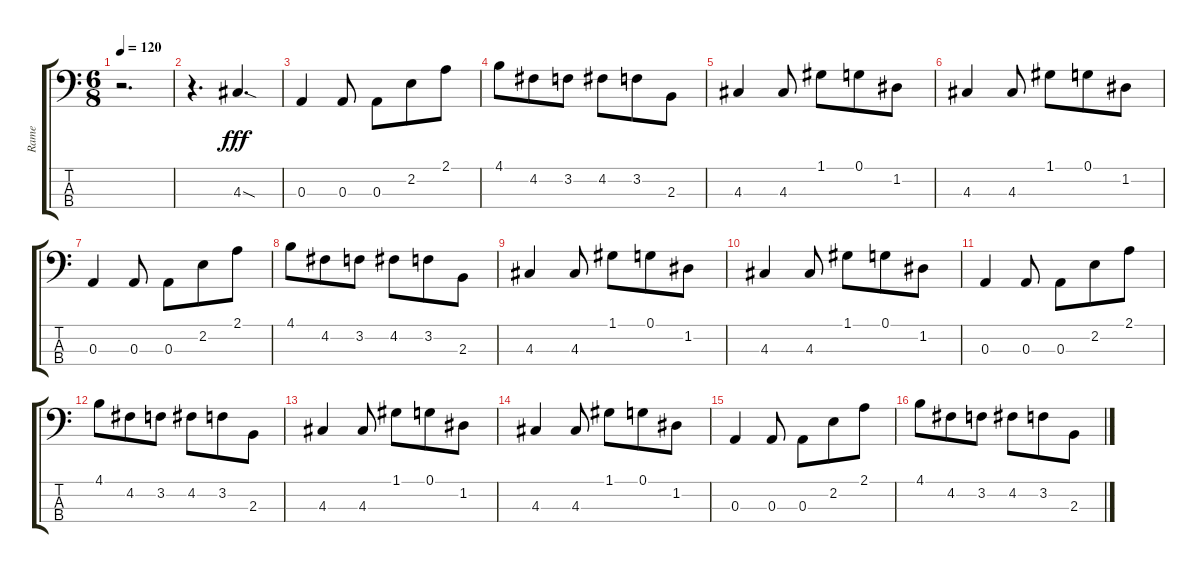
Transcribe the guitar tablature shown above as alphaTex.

\track ("Rame" "Rame") {instrument electricbasspick}
\staff {score tabs}
\tuning (G2 D2 A1 E1) {hide}
\ts (6 8)
\tempo 120
\clef f4
\ks c
r.2{d dy fff instrument electricbasspick} |
r.4{d} 4.3{sod}.4{d} |
0.3.4 0.3.8 0.3.8 2.2.8 2.1.8 |
4.1.8 4.2.8 3.2.8 4.2.8 3.2.8 2.3.8 |
4.3.4 4.3.8 1.1.8 0.1.8 1.2.8 |
4.3.4 4.3.8 1.1.8 0.1.8 1.2.8 |
0.3.4 0.3.8 0.3.8 2.2.8 2.1.8 |
4.1.8 4.2.8 3.2.8 4.2.8 3.2.8 2.3.8 |
4.3.4 4.3.8 1.1.8 0.1.8 1.2.8 |
4.3.4 4.3.8 1.1.8 0.1.8 1.2.8 |
0.3.4 0.3.8 0.3.8 2.2.8 2.1.8 |
4.1.8 4.2.8 3.2.8 4.2.8 3.2.8 2.3.8 |
4.3.4 4.3.8 1.1.8 0.1.8 1.2.8 |
4.3.4 4.3.8 1.1.8 0.1.8 1.2.8 |
0.3.4 0.3.8 0.3.8 2.2.8 2.1.8 |
4.1.8 4.2.8 3.2.8 4.2.8 3.2.8 2.3.8
